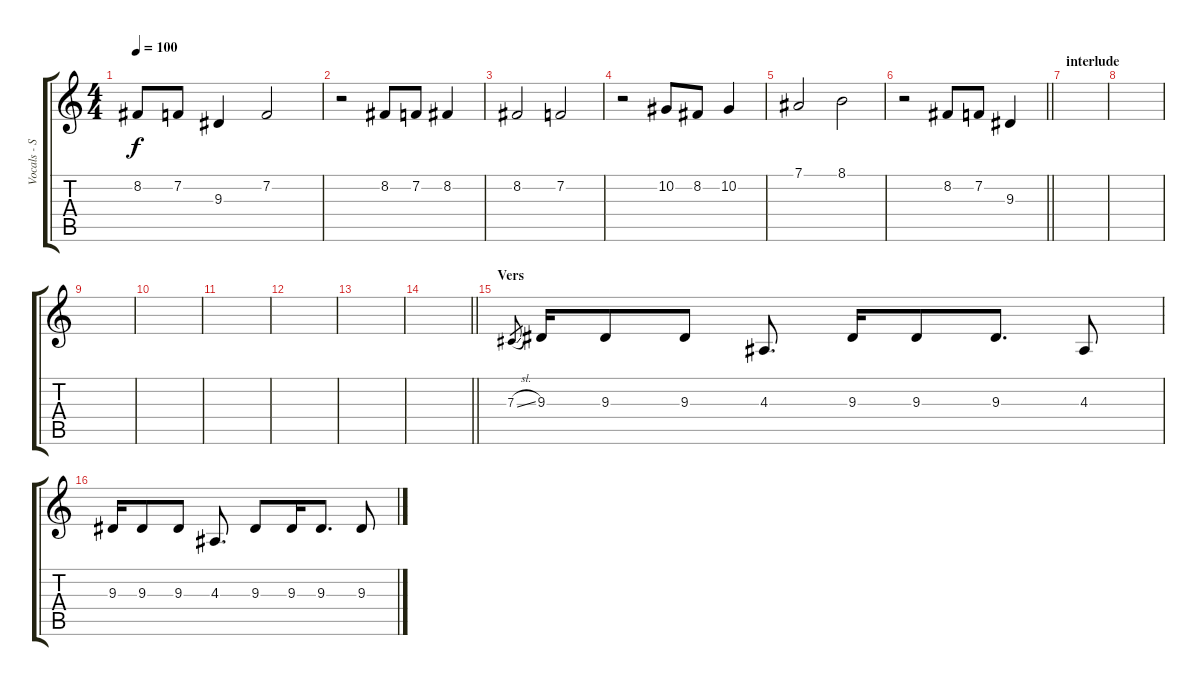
\track ("Vocals - Simon Cruz" "Vocals - S") {instrument altosax}
\staff {score tabs}
\tuning (Eb4 Bb3 Gb3 Db3 Ab2 Eb2) {hide}
\ts (4 4)
\tempo 100
\clef g2
\ks c
8.2.8{dy f} 7.2.8 9.3.4 7.2.2 |
r.2 8.2.8 7.2.8 8.2.4 |
8.2.2 7.2.2 |
r.2 10.2.8 8.2.8 10.2.4 |
7.1.2 8.1.2 |
\barLineRight lightlight
r.2 8.2.8 7.2.8 9.3.4 |
\section ("" "interlude")
|
|
|
|
|
|
|
\barLineRight lightlight
|
\section ("" "Vers")
7.3{sl}.8{gr} 9.3.16 9.3.8 9.3.8 4.3.8{d} 9.3.16 9.3.8 9.3.8{d} 4.3.8 |
9.3.16 9.3.8 9.3.8 4.3.8{d} 9.3.8 9.3.16 9.3.8{d} 9.3.8
